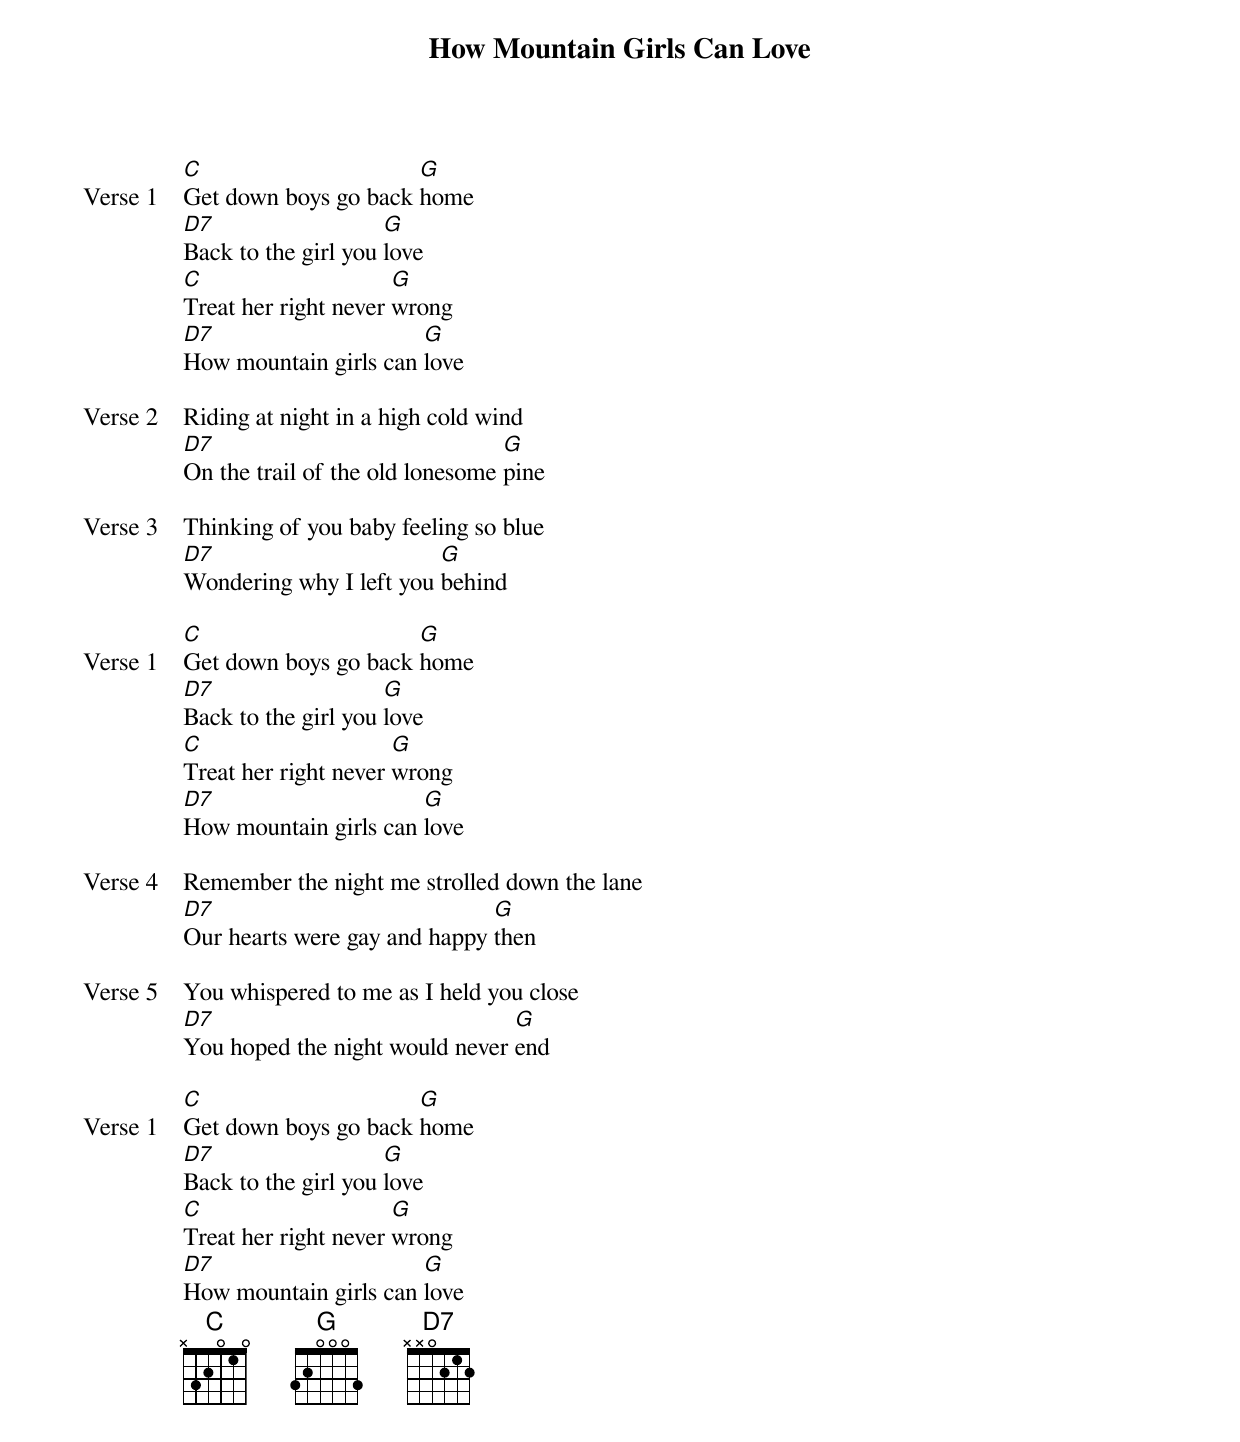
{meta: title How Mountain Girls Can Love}
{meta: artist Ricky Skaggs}
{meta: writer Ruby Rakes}

{start_of_verse: Verse 1}
[C]Get down boys go back [G]home
[D7]Back to the girl you [G]love
[C]Treat her right never [G]wrong
[D7]How mountain girls can [G]love
{end_of_verse}

{start_of_verse: Verse 2}
Riding at night in a high cold wind
[D7]On the trail of the old lonesome [G]pine
{end_of_verse}

{start_of_verse: Verse 3}
Thinking of you baby feeling so blue
[D7]Wondering why I left you [G]behind
{end_of_verse}

{start_of_verse: Verse 1}
[C]Get down boys go back [G]home
[D7]Back to the girl you [G]love
[C]Treat her right never [G]wrong
[D7]How mountain girls can [G]love
{end_of_verse}

{start_of_verse: Verse 4}
Remember the night me strolled down the lane
[D7]Our hearts were gay and happy [G]then
{end_of_verse}

{start_of_verse: Verse 5}
You whispered to me as I held you close
[D7]You hoped the night would never [G]end
{end_of_verse}

{start_of_verse: Verse 1}
[C]Get down boys go back [G]home
[D7]Back to the girl you [G]love
[C]Treat her right never [G]wrong
[D7]How mountain girls can [G]love
{end_of_verse}
